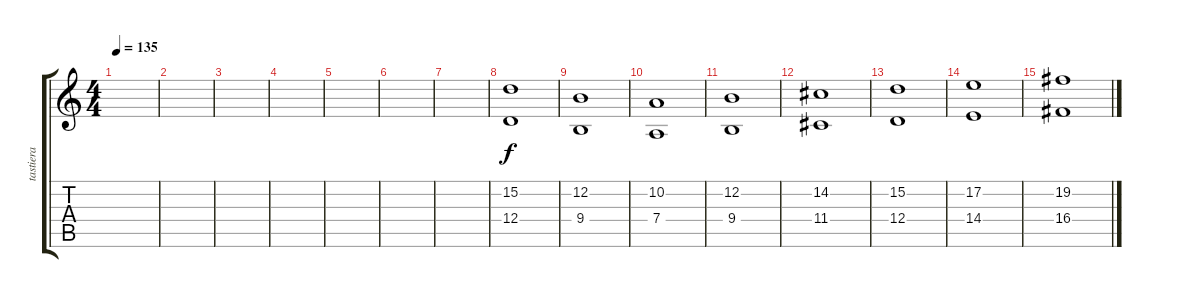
\track ("tastiera" "tastiera") {instrument stringensemble1}
\staff {score tabs}
\tuning (E4 B3 G3 D3 A2 E2) {hide}
\ts (4 4)
\tempo 135
\clef g2
\ks c
|
|
|
|
|
|
|
(15.2 12.4).1 |
(12.2 9.4).1 |
(10.2 7.4).1 |
(12.2 9.4).1 |
(14.2 11.4).1 |
(15.2 12.4).1 |
(17.2 14.4).1 |
(19.2 16.4).1
